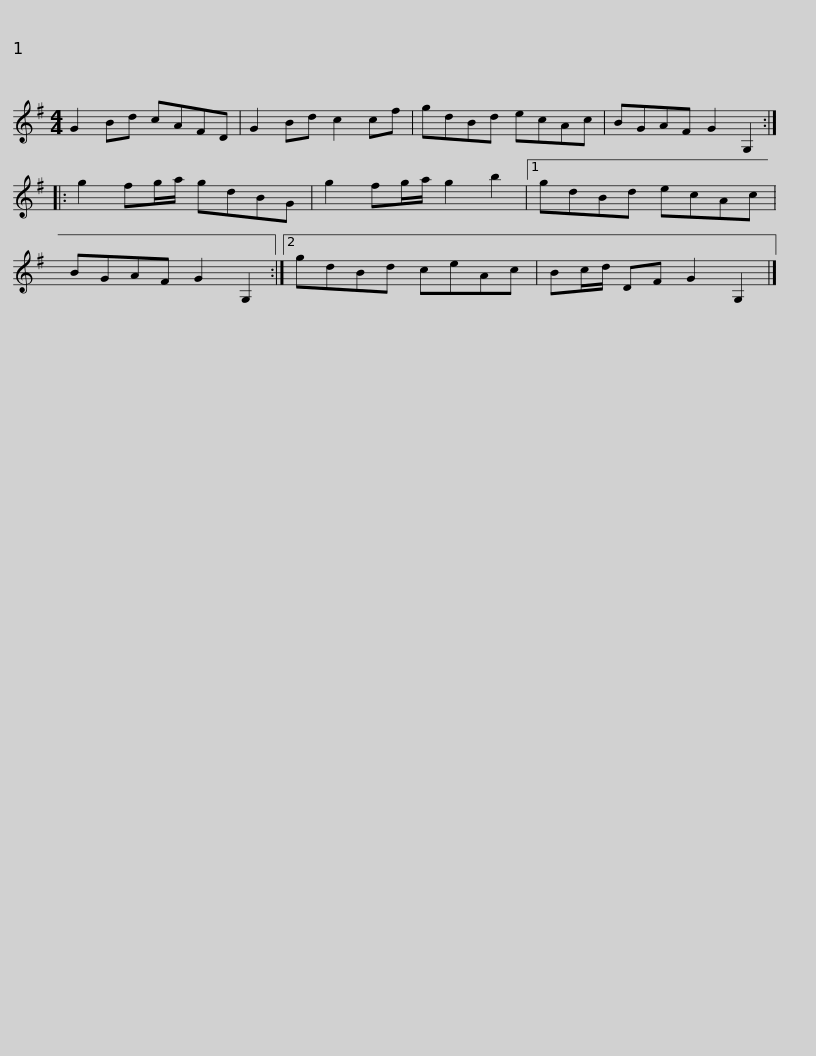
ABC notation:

X:1
L:1/8
M:4/4
I:linebreak $
K:G
V:1 treble
V:1
 G2 Bd cAFD | G2 Bd c2 cf | gdBd ecAc | BGAF G2 G,2 :: g2 fg/a/ gdBG | %5
 g2 fg/a/ g2 b2 |1$ gdBd ecAc | BGAF G2 G,2 :|2 gdBd ceAc | Bc/d/ DF G2 G,2 |] %10
